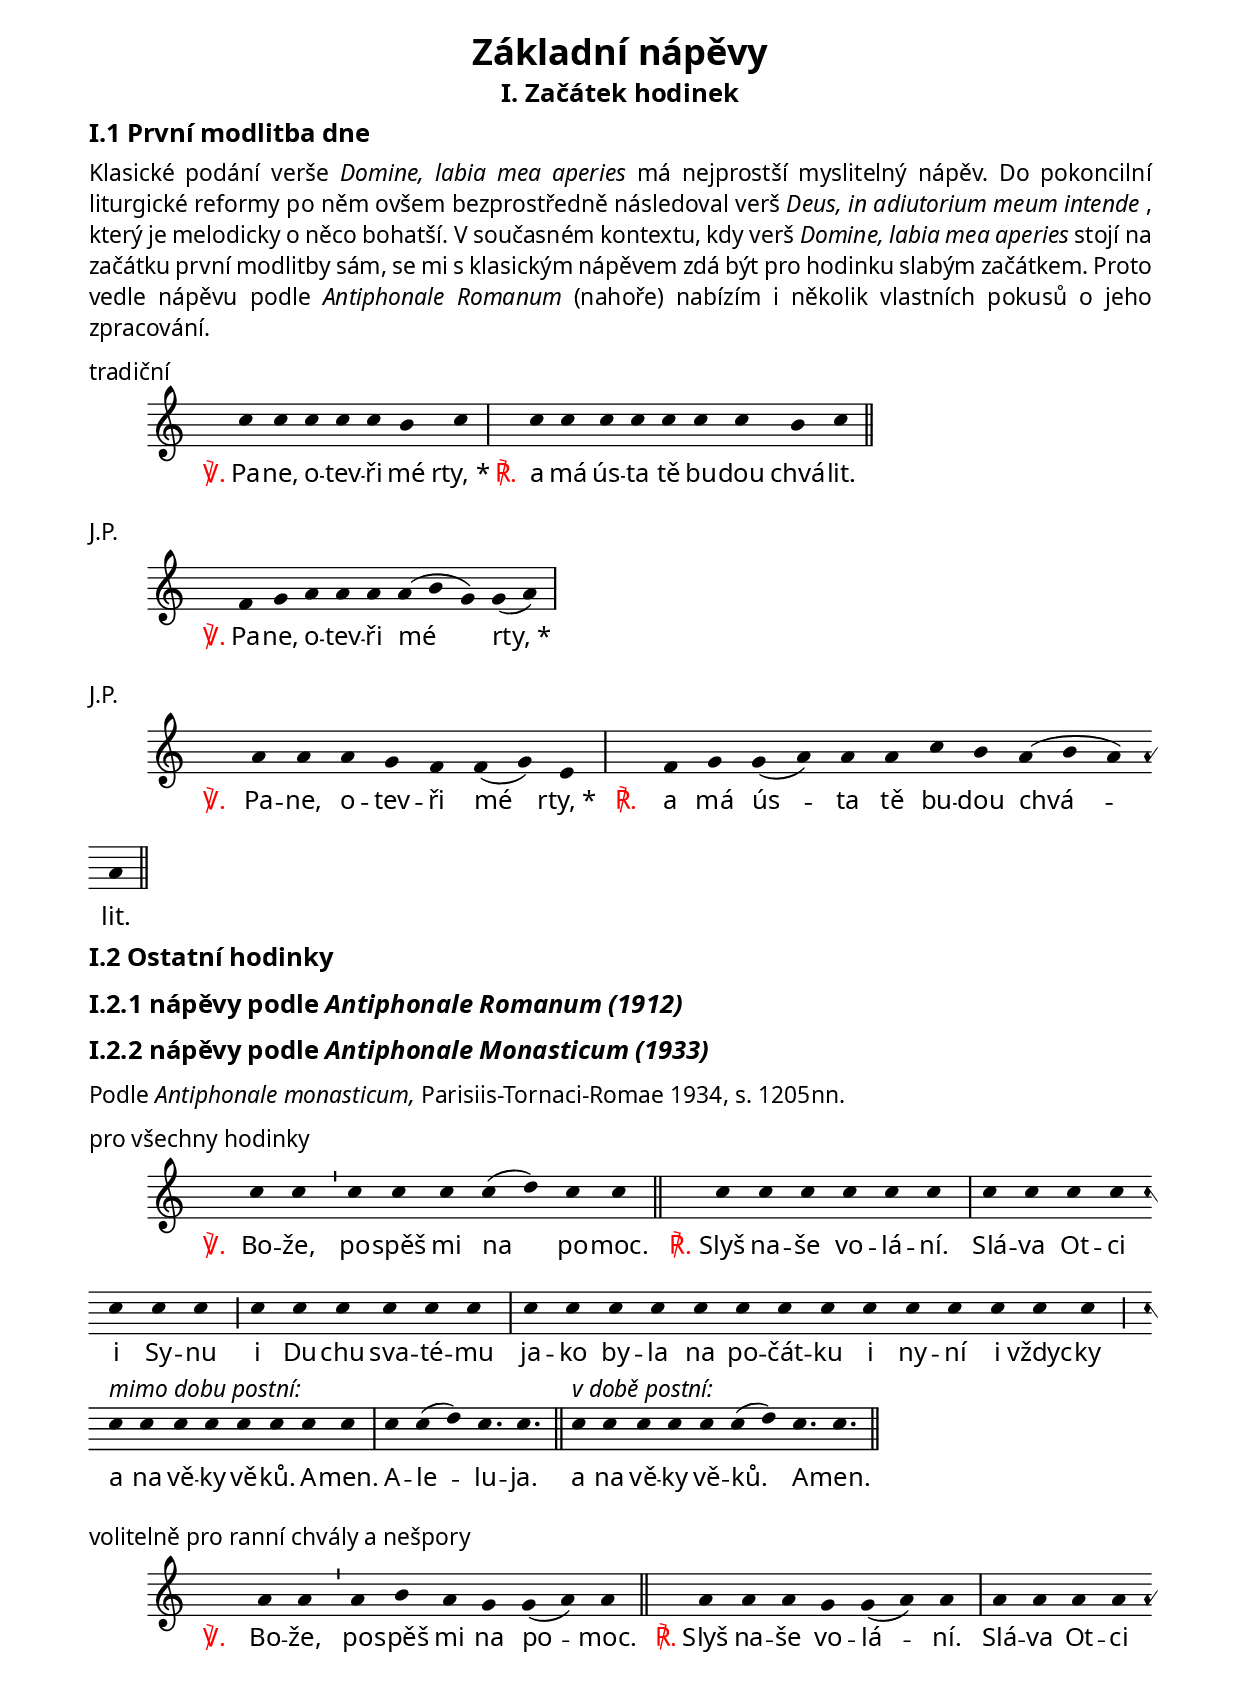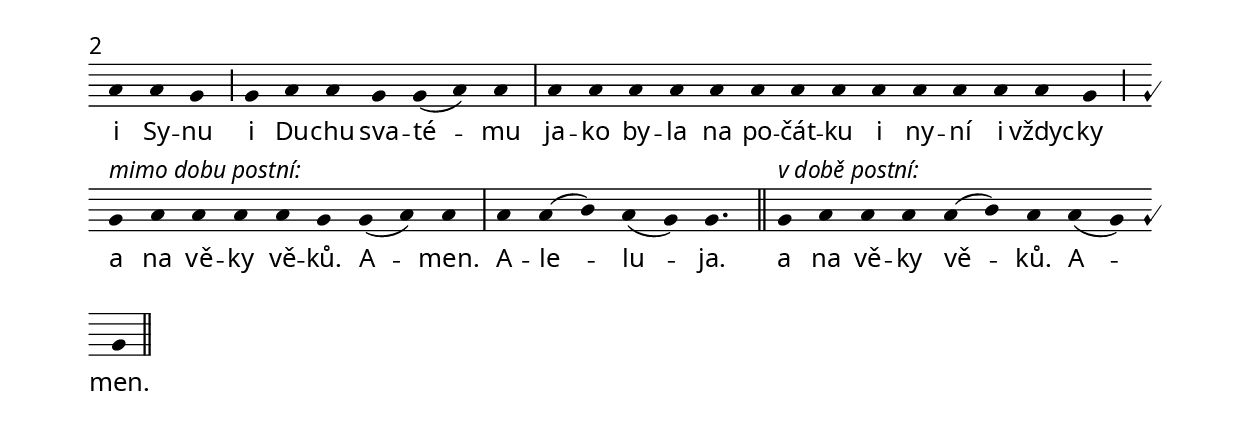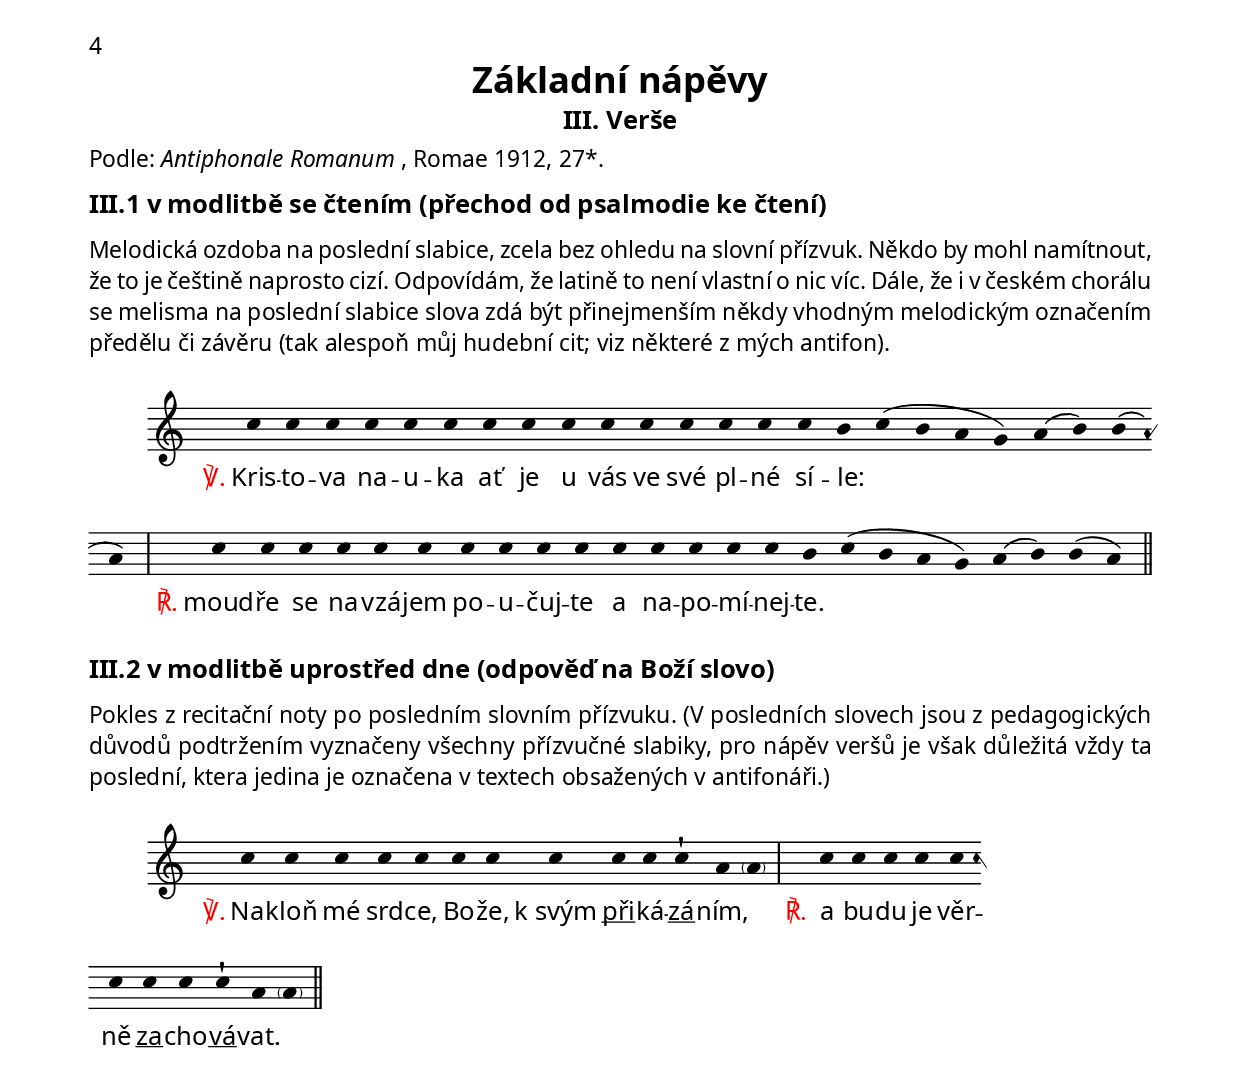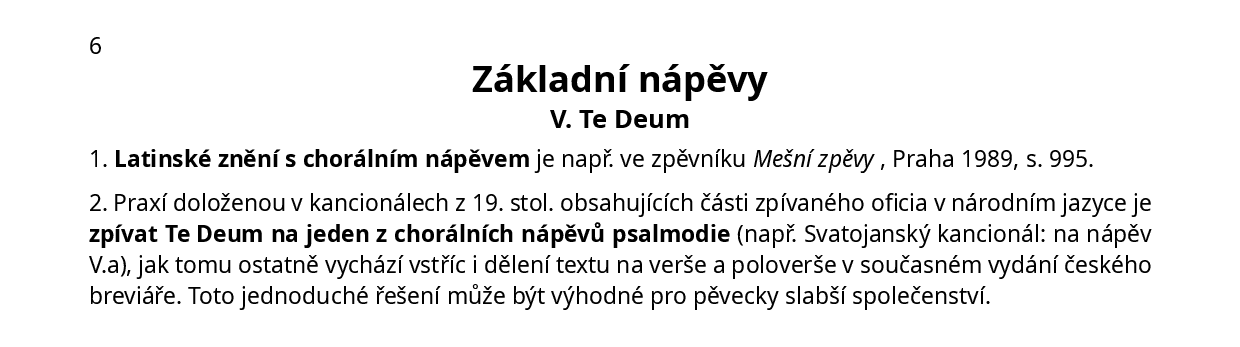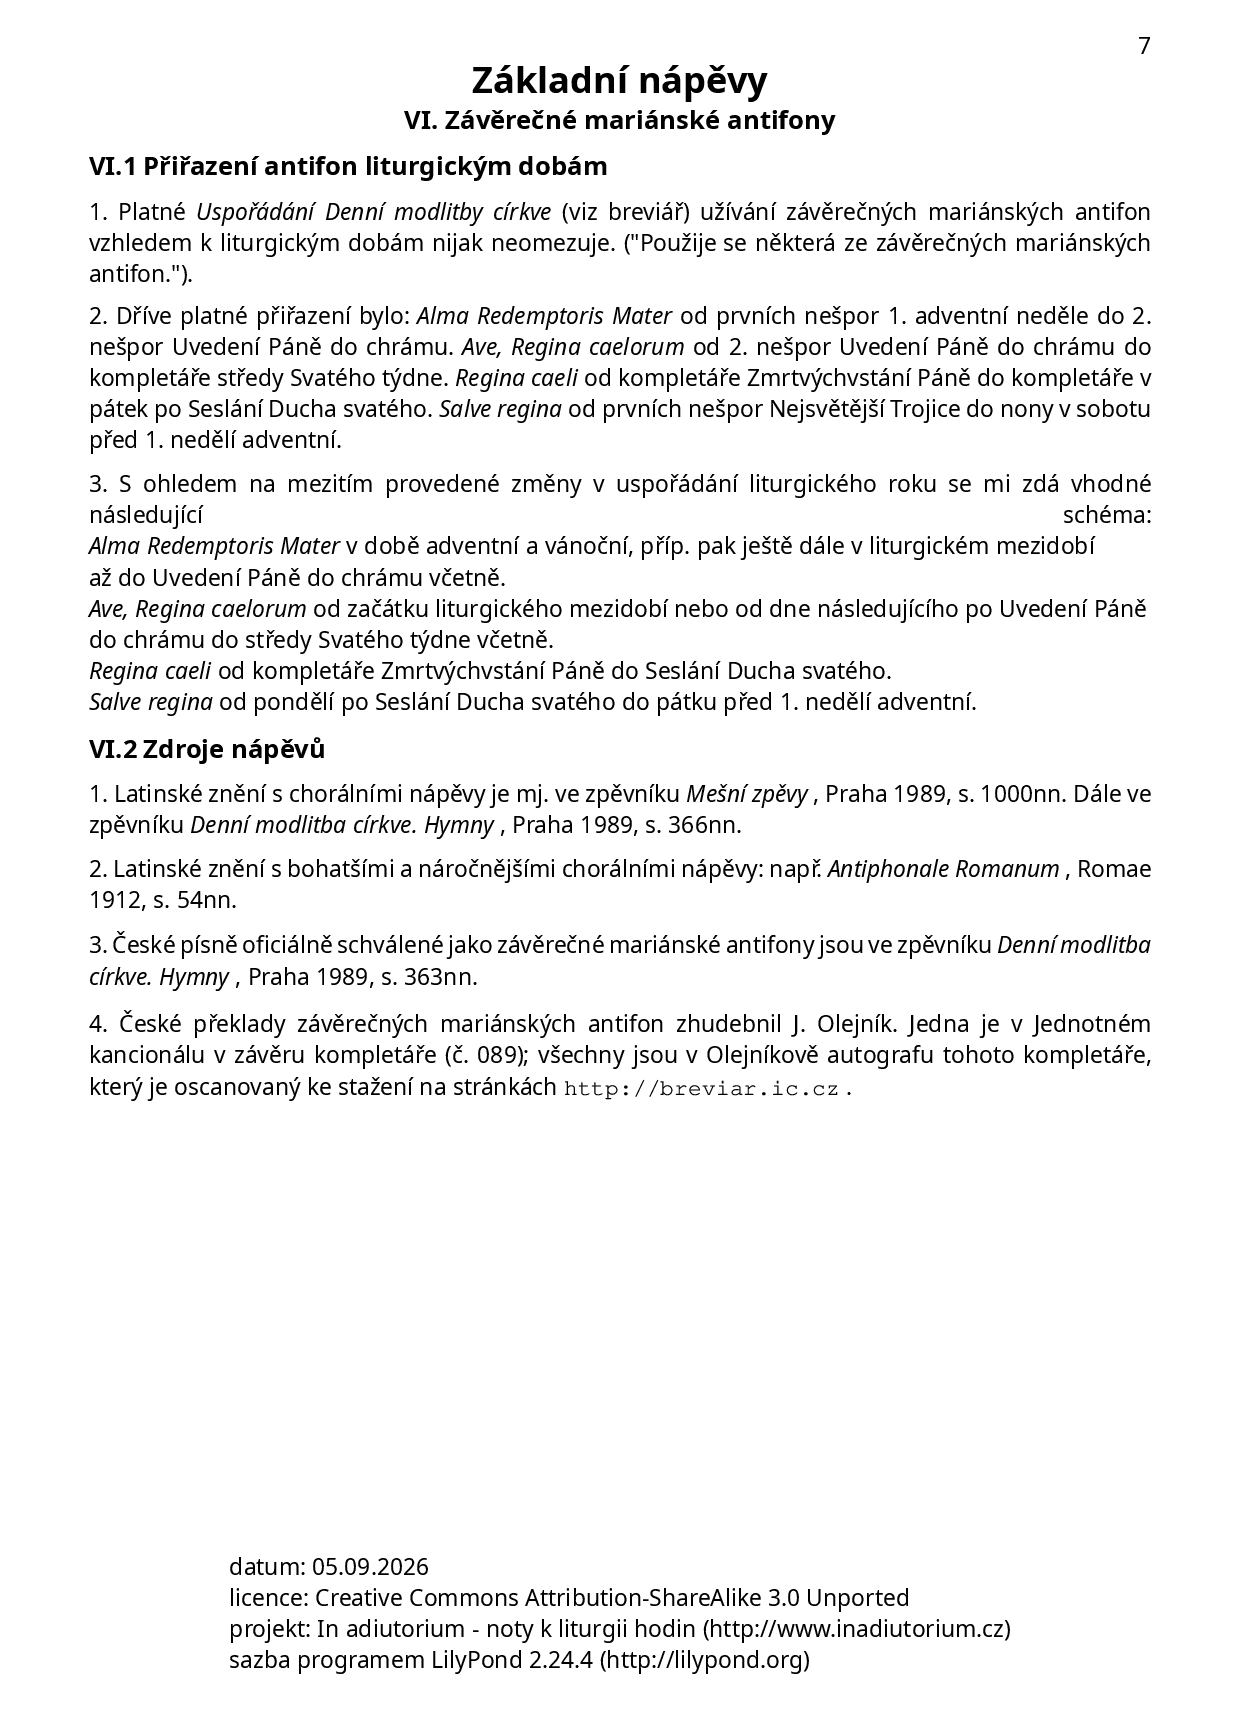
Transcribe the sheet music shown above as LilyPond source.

\version "2.15.40"

\include "spolecne.ly"

\header {
  title = "Základní nápěvy"
}

#(define-markup-command (sekce layout props obsah)(markup?)
   "Nadpis sekce"
   (interpret-markup layout props
		     (markup #:bold
			     #:large obsah)))

paneOtevri = \lyricmode {
  \Verse Pa -- ne, o -- tev -- ři mé rty,_*
  \Response a má ús -- ta tě bu -- dou chvá -- lit.
}

uvodniVers = \lyricmode {
  \Verse Bo -- že, po -- spěš mi na po -- moc.
  \Response Slyš na -- še vo -- lá -- ní.
  Slá -- va Ot -- ci i Sy -- nu
  i Du -- chu sva -- té -- mu
  ja -- ko by -- la na po -- čát -- ku i ny -- ní i vždyc -- ky
  a na vě -- ky vě -- ků. A -- men.
  A -- le -- lu -- ja.
  a na vě -- ky vě -- ků. A -- men.
}

\bookpart {
  \header {
    subtitle = "I. Začátek hodinek"
  }
  
  \markup\sekce{I.1 První modlitba dne}
  
  \markup\justify{
    Klasické podání verše \italic{Domine, labia mea aperies}
    má nejprostší myslitelný nápěv.
    Do pokoncilní liturgické reformy po něm ovšem bezprostředně
    následoval verš \italic{Deus, in adiutorium meum intende},
    který je melodicky o něco bohatší.
    V současném kontextu, kdy verš \italic{Domine, labia mea aperies}
    stojí na začátku první modlitby sám, se mi s klasickým
    nápěvem zdá být pro hodinku slabým začátkem.
    Proto vedle nápěvu podle \italic{Antiphonale Romanum} (nahoře)
    nabízím i několik vlastních pokusů o jeho zpracování.
  }
  
  \score {
    \relative c'' {
      \choralniRezim
      \neviditelna c
      c4 c c c c b c \barMax
      \neviditelna c
      c c c c c c c b c \barFinalis
    }
    \addlyrics {
      \paneOtevri
    }
    \header {
      piece = "tradiční"
      fons = "Antiphonale Romanum 1912, 3*"
    }
  }
  
  \score {
    \relative c' {
      \choralniRezim
      \neviditelna f
      f4 g a a a a( b g) g( a) \barMax
    }
    \addlyrics {
      \paneOtevri
    }
    \header {
      piece = "J.P."
    }
  }
  
  \score {
    \relative c'' {
      \choralniRezim
      \neviditelna a
      a4 a a g f f( g) e \barMax
      \neviditelna e
      f g g( a) a a c b a( b a) a \barFinalis
    }
    \addlyrics {
      \paneOtevri
    }
    \header {
      piece = "J.P."
    }
  }
  
  \markup\sekce{I.2 Ostatní hodinky}
  
  \markup\sekce{I.2.1 nápěvy podle \italic{Antiphonale Romanum (1912)}}
  
  \markup\sekce{I.2.2 nápěvy podle \italic{Antiphonale Monasticum (1933)}}
  
  \markup{Podle \italic{Antiphonale monasticum,} Parisiis-Tornaci-Romae 1934, s. 1205nn.}
  
  \score {
    \relative c'' {
      \choralniRezim
      \neviditelna c
      c4 c \barMin c c c c( d) c c \barFinalis
      
      \neviditelna c
      c c c c c c \barMax
      
      c c c c c c c \barMaior
      c c c c c c \barMax
      c c c c c c c c c c c c c c \barMaior \break
      
      c^\markup\italic{mimo dobu postní:} c c c c c c c \barMax
      c c( d) c4. c \barFinalis
      
      c4^\markup\italic{v době postní:} c c c c c( d) c4. c \barFinalis
    }
    \addlyrics {
      \uvodniVers
    }
    \header {
      piece = "pro všechny hodinky"
    }
  }
  
  \score {
    \relative c'' {
      \choralniRezim
      \neviditelna a
      a4 a \barMin a b a g g( a) a \barFinalis
      
      \neviditelna a
      a a a g g( a) a \barMax
      a a a a a a g \barMaior g a a g g( a) a \barMax
      a a a a a a a a a a a a a g \barMaior \break
      
      g^\markup\italic{mimo dobu postní:} a a a a g g( a) a \barMax
      a a( b) a( g) g4. \barFinalis
      
      g4^\markup\italic{v době postní:} a a a a( b) a a( g) g \barFinalis
    }
    \addlyrics {
      \uvodniVers
    }
    \header {
      piece = "volitelně pro ranní chvály a nešpory"
    }
  }
}

\bookpart {
  \header {
    subtitle = "II. Nápěvy psalmodie"
  }
  
  \markup\sekce{modus I}
  
  \markup\sekce{modus II}
  
  \markup\sekce{modus III}
  
  \markup\sekce{modus IV}
  
  \markup\sekce{modus V}
  
  \markup\sekce{modus VI}
  
  \markup\sekce{modus VII}
  
  \markup\sekce{modus VIII}
  
  \markup\sekce{peregrinus}
  
  \markup\sekce{in directum}
  
  \markup\sekce{paschalis}
}

\bookpart {
  \header {
    subtitle = "III. Verše"
  }
  
  \markup{Podle: \italic{Antiphonale Romanum}, Romae 1912, 27*.}
  
  \markup\sekce{III.1 v modlitbě se čtením (přechod od psalmodie ke čtení)}
  
  \markup\justify{
    Melodická ozdoba na poslední slabice, zcela bez ohledu na slovní
    přízvuk. Někdo by mohl namítnout, že to je češtině naprosto cizí.
    Odpovídám, že latině to není vlastní o nic víc. Dále, že i v českém
    chorálu se melisma na poslední slabice slova zdá být 
    přinejmenším někdy vhodným
    melodickým označením předělu či závěru (tak alespoň můj hudební
    cit; viz některé z mých antifon).
  }
  
  \score {
    \relative c'' {
      \choralniRezim
      \neviditelna c 
      c4 c c c c c c c c c c c c c c b c( b a g) a( b) b( a) \barMax
      \neviditelna c 
      c c c c c c c c c c c c c c c b c( b a g) a( b) b( a) \barFinalis
    }
    \addlyrics {
      \Verse Kris -- to -- va na -- u -- ka ať je u vás ve své pl -- né sí -- le: _ _ _
      \Response moud -- ře se na -- vzá -- jem po -- u -- čuj -- te a na -- po -- mí -- nej -- te.
    }
    \layout {
      ragged-last = ##f
    }
  }
  
  \markup\sekce{III.2 v modlitbě uprostřed dne (odpověď na Boží slovo)}
  
  \markup\justify{
    Pokles z recitační noty po posledním slovním přízvuku. 
    (V posledních slovech jsou z pedagogických důvodů
    podtržením vyznačeny všechny přízvučné slabiky, pro nápěv veršů
    je však důležitá vždy ta poslední, ktera jedina je označena v textech
    obsažených v antifonáři.)
  }
  
  \score {
    \relative c'' {
      \choralniRezim
      \neviditelna c 
      c4 c c c c c c c c c c-| a \parenthesize a \barMax
      \neviditelna c 
      c4 c c c c c c c c-| a \parenthesize a \barFinalis
    }
    \addlyrics {
      \Verse Na -- kloň mé srd -- ce, Bo -- že, k_svým \markup\underline{při} -- ká -- \markup\underline{zá} -- ním, \skip 1
      \Response a bu -- du je věr -- ně \markup\underline{za} -- cho -- \markup\underline{vá} -- vat.
    }
    \layout {
      ragged-right = ##t
    }
  }
}

\bookpart {
  \header {
    subtitle = "IV. Zakončení hodinek"
  }
  
  \markup\sekce{IV.1 Ranní chvály a nešpory}
  
  \markup\sekce{IV.1.1 s knězem nebo jáhnem}
  \markup\sekce{IV.1.2 bez ordinovaného služebníka}
  
  \markup\sekce{IV.2 Modlitba se čtením a modlitba uprostřed dne}
  
  \markup\sekce{IV.3 Kompletář}
}

\bookpart {
  \header {
    subtitle = "V. Te Deum"
  }
  
  \markup\justify{
    1. \bold{Latinské znění s chorálním nápěvem} je např. ve zpěvníku
    \italic{Mešní zpěvy}, Praha 1989, s. 995.
  }
  
  \markup\justify{
    2. Praxí doloženou v kancionálech z 19. stol. obsahujících
    části zpívaného oficia v národním jazyce je \bold{zpívat "Te Deum"
    na jeden z chorálních nápěvů psalmodie}
    (např. Svatojanský kancionál: na nápěv V.a), jak tomu ostatně
    vychází vstříc i dělení textu na verše a poloverše
    v současném vydání českého breviáře.
    Toto jednoduché řešení může být výhodné pro pěvecky slabší
    společenství.
  }
  
  % chtelo by to vytvorit choralni zpracovani ceskeho textu
  % na zaklade latinskeho napevu;
  % to z Ceskeho kancionalu nepovazuji za pouzitelne
}

\bookpart {
  \header {
    subtitle = "VI. Závěrečné mariánské antifony"
  }
  
  \markup\sekce{VI.1 Přiřazení antifon liturgickým dobám}
  
  \markup\justify{
    1. Platné \italic{Uspořádání Denní modlitby církve} (viz breviář)
    užívání závěrečných mariánských antifon vzhledem k liturgickým
    dobám nijak neomezuje. "(\"Použije se" některá ze závěrečných
    mariánských "antifon.\")."
  }
  \markup\justify{
    2. Dříve platné přiřazení bylo:
    \italic{Alma Redemptoris Mater}
    od prvních nešpor 1. adventní neděle 
    do 2. nešpor Uvedení Páně do chrámu.
    
    \italic{Ave, Regina caelorum}
    od 2. nešpor Uvedení Páně do chrámu
    do kompletáře středy Svatého týdne.
    
    \italic{Regina caeli}
    od kompletáře Zmrtvýchvstání Páně
    do kompletáře v pátek po Seslání Ducha svatého.
    
    \italic{Salve regina}
    od prvních nešpor Nejsvětější Trojice
    do nony v sobotu před 1. nedělí adventní.
  }
  
  \markup\justify{
    3. S ohledem na mezitím provedené změny v uspořádání liturgického roku
    se mi zdá vhodné následující schéma:
    
    \column{
      \line{\italic{Alma Redemptoris Mater}
      v době adventní a vánoční, příp. pak ještě dále v liturgickém mezidobí}
      \line{až do Uvedení Páně do chrámu včetně.}
      
      \line{\italic{Ave, Regina caelorum}
      od začátku liturgického mezidobí nebo od dne následujícího po
      Uvedení Páně}
      \line{do chrámu do středy Svatého týdne včetně.}
      
      \line{\italic{Regina caeli}
      od kompletáře Zmrtvýchvstání Páně
      do Seslání Ducha svatého.}
      
      \line{\italic{Salve regina}
      od pondělí po Seslání Ducha svatého
      do pátku před 1. nedělí adventní.}
    }
  }
  
  \markup\sekce{VI.2 Zdroje nápěvů}
  
  \markup\justify{
    1. Latinské znění s chorálními nápěvy je mj. ve zpěvníku
    \italic{Mešní zpěvy}, Praha 1989, s. 1000nn.
    Dále ve zpěvníku \italic{Denní modlitba církve. Hymny}, Praha 1989, s. 366nn.
  }
  
  \markup\justify{
    2. Latinské znění s bohatšími a náročnějšími chorálními nápěvy:
    např. \italic{Antiphonale Romanum}, Romae 1912, s. 54nn.
  }
  
  \markup\justify{
    3. České písně oficiálně schválené jako závěrečné mariánské antifony
    jsou ve zpěvníku \italic{Denní modlitba církve. Hymny}, Praha 1989, s. 363nn.
  }
  
  \markup\justify{
    4. České překlady závěrečných mariánských antifon zhudebnil J. Olejník.
    Jedna je v Jednotném kancionálu v závěru kompletáře (č. 089);
    všechny jsou v Olejníkově autografu tohoto kompletáře,
    který je oscanovaný ke stažení na stránkách \typewriter{http://breviar.ic.cz} .
  }
}